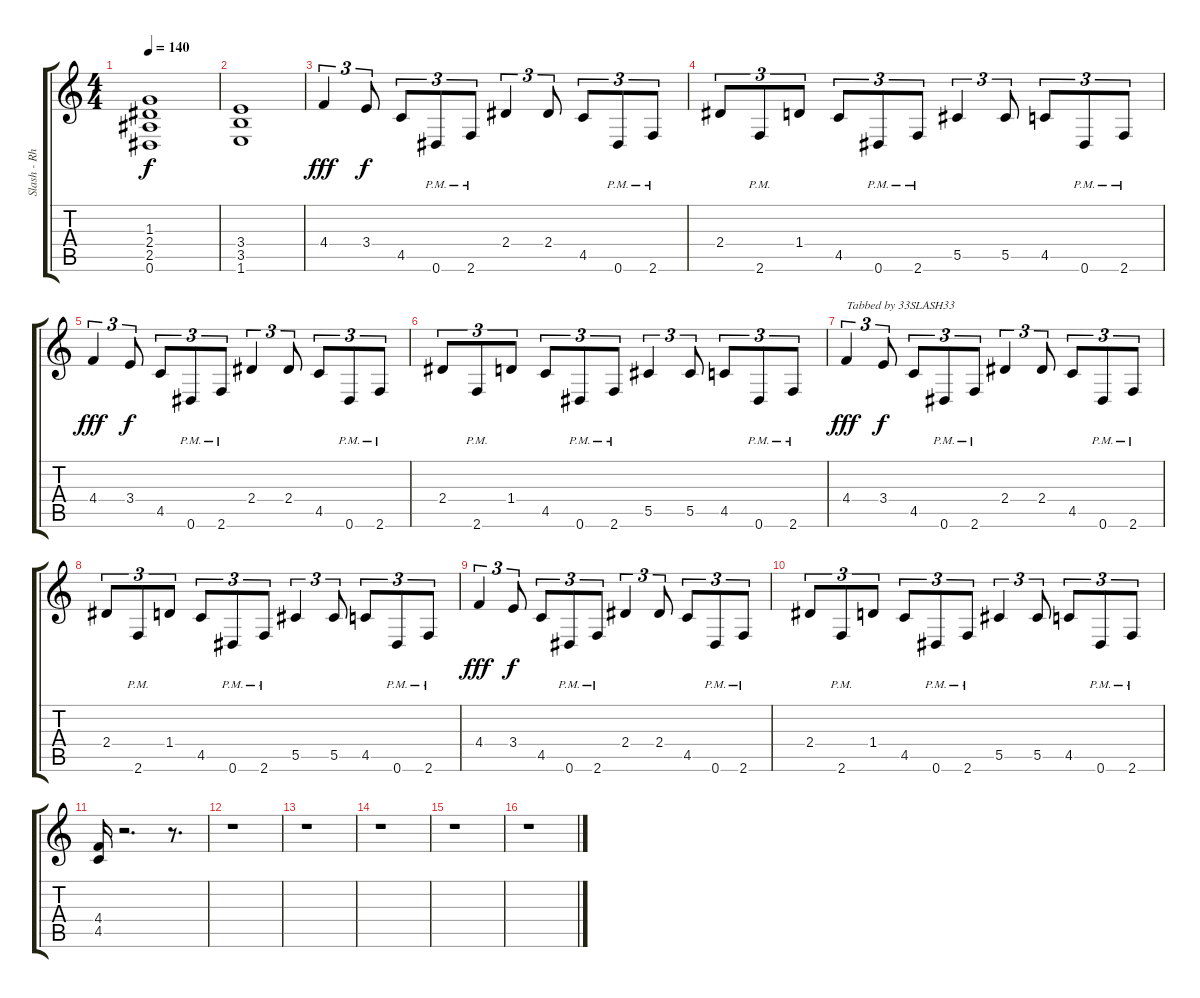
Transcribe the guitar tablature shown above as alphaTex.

\track ("Slash - Rhythm Guitar" "Slash - Rh") {instrument distortionguitar}
\staff {score tabs}
\tuning (Eb4 Bb3 Gb3 Db3 Ab2 Eb2) {hide}
\ts (4 4)
\tempo 140
\clef g2
\ks c
(1.3 2.4 2.5 0.6).1{dy f} |
(3.4 3.5 1.6).1 |
4.4.4{tu (3 2) dy fff} 3.4.8{tu (3 2) dy f} 4.5.8{tu (3 2)} 0.6{pm}.8{tu (3 2)} 2.6{pm}.8{tu (3 2)} 2.4.4{tu (3 2)} 2.4.8{tu (3 2)} 4.5.8{tu (3 2)} 0.6{pm}.8{tu (3 2)} 2.6{pm}.8{tu (3 2)} |
2.4.8{tu (3 2)} 2.6{pm}.8{tu (3 2)} 1.4.8{tu (3 2)} 4.5.8{tu (3 2)} 0.6{pm}.8{tu (3 2)} 2.6{pm}.8{tu (3 2)} 5.5.4{tu (3 2)} 5.5.8{tu (3 2)} 4.5.8{tu (3 2)} 0.6{pm}.8{tu (3 2)} 2.6{pm}.8{tu (3 2)} |
4.4.4{tu (3 2) dy fff} 3.4.8{tu (3 2) dy f} 4.5.8{tu (3 2)} 0.6{pm}.8{tu (3 2)} 2.6{pm}.8{tu (3 2)} 2.4.4{tu (3 2)} 2.4.8{tu (3 2)} 4.5.8{tu (3 2)} 0.6{pm}.8{tu (3 2)} 2.6{pm}.8{tu (3 2)} |
2.4.8{tu (3 2)} 2.6{pm}.8{tu (3 2)} 1.4.8{tu (3 2)} 4.5.8{tu (3 2)} 0.6{pm}.8{tu (3 2)} 2.6{pm}.8{tu (3 2)} 5.5.4{tu (3 2)} 5.5.8{tu (3 2)} 4.5.8{tu (3 2)} 0.6{pm}.8{tu (3 2)} 2.6{pm}.8{tu (3 2)} |
4.4.4{tu (3 2) txt "Tabbed by 33SLASH33" dy fff} 3.4.8{tu (3 2) dy f} 4.5.8{tu (3 2)} 0.6{pm}.8{tu (3 2)} 2.6{pm}.8{tu (3 2)} 2.4.4{tu (3 2)} 2.4.8{tu (3 2)} 4.5.8{tu (3 2)} 0.6{pm}.8{tu (3 2)} 2.6{pm}.8{tu (3 2)} |
2.4.8{tu (3 2)} 2.6{pm}.8{tu (3 2)} 1.4.8{tu (3 2)} 4.5.8{tu (3 2)} 0.6{pm}.8{tu (3 2)} 2.6{pm}.8{tu (3 2)} 5.5.4{tu (3 2)} 5.5.8{tu (3 2)} 4.5.8{tu (3 2)} 0.6{pm}.8{tu (3 2)} 2.6{pm}.8{tu (3 2)} |
4.4.4{tu (3 2) dy fff} 3.4.8{tu (3 2) dy f} 4.5.8{tu (3 2)} 0.6{pm}.8{tu (3 2)} 2.6{pm}.8{tu (3 2)} 2.4.4{tu (3 2)} 2.4.8{tu (3 2)} 4.5.8{tu (3 2)} 0.6{pm}.8{tu (3 2)} 2.6{pm}.8{tu (3 2)} |
2.4.8{tu (3 2)} 2.6{pm}.8{tu (3 2)} 1.4.8{tu (3 2)} 4.5.8{tu (3 2)} 0.6{pm}.8{tu (3 2)} 2.6{pm}.8{tu (3 2)} 5.5.4{tu (3 2)} 5.5.8{tu (3 2)} 4.5.8{tu (3 2)} 0.6{pm}.8{tu (3 2)} 2.6{pm}.8{tu (3 2)} |
(4.4 4.5).16 r.2{d} r.8{d} |
r.1 |
r.1 |
r.1 |
r.1 |
r.1
